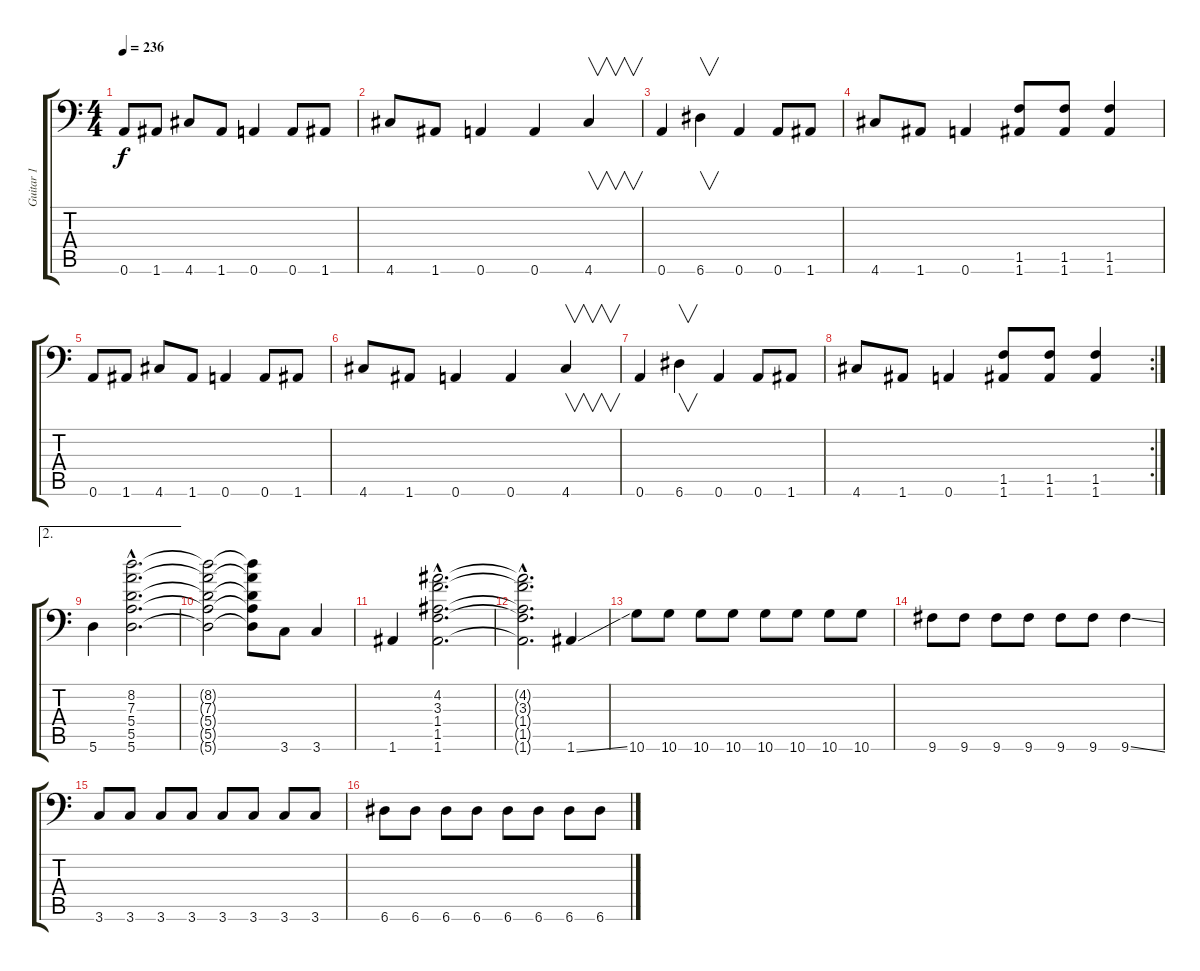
\track ("Guitar 1" "Guitar 1") {instrument distortionguitar}
\staff {score tabs}
\tuning (B3 Gb3 D3 A2 E2 A1) {hide}
\ts (4 4)
\tempo 236
\clef f4
\ks c
0.6.8{dy f} 1.6.8 4.6.8 1.6.8 0.6.4 0.6.8 1.6.8 |
4.6.8 1.6.8 0.6.4 0.6.4 4.6.4{v} |
0.6.4 6.6.4{v} 0.6.4 0.6.8 1.6.8 |
4.6.8 1.6.8 0.6.4 (1.5 1.6).8 (1.5 1.6).8 (1.5 1.6).4 |
0.6.8 1.6.8 4.6.8 1.6.8 0.6.4 0.6.8 1.6.8 |
4.6.8 1.6.8 0.6.4 0.6.4 4.6.4{v} |
0.6.4 6.6.4{v} 0.6.4 0.6.8 1.6.8 |
\rc 2
4.6.8 1.6.8 0.6.4 (1.5 1.6).8 (1.5 1.6).8 (1.5 1.6).4 |
\ae 2
5.6.4 (8.2{hac} 7.3{hac} 5.4{hac} 5.5{hac} 5.6{hac}).2{d} |
(8.2{t} 7.3{t} 5.4{t} 5.5{t} 5.6{t}).2 (8.2{t} 7.3{t} 5.4{t} 5.5{t} 5.6{t}).8 3.6.8 3.6.4 |
1.6.4 (4.2{hac} 3.3{hac} 1.4{hac} 1.5{hac} 1.6{hac}).2{d} |
(4.2{hac t} 3.3{hac t} 1.4{hac t} 1.5{hac t} 1.6{hac t}).2{d} 1.6{ss}.4 |
10.6.8 10.6.8 10.6.8 10.6.8 10.6.8 10.6.8 10.6.8 10.6.8 |
9.6.8 9.6.8 9.6.8 9.6.8 9.6.8 9.6.8 9.6{ss}.4 |
3.6.8 3.6.8 3.6.8 3.6.8 3.6.8 3.6.8 3.6.8 3.6.8 |
6.6.8 6.6.8 6.6.8 6.6.8 6.6.8 6.6.8 6.6.8 6.6.8
